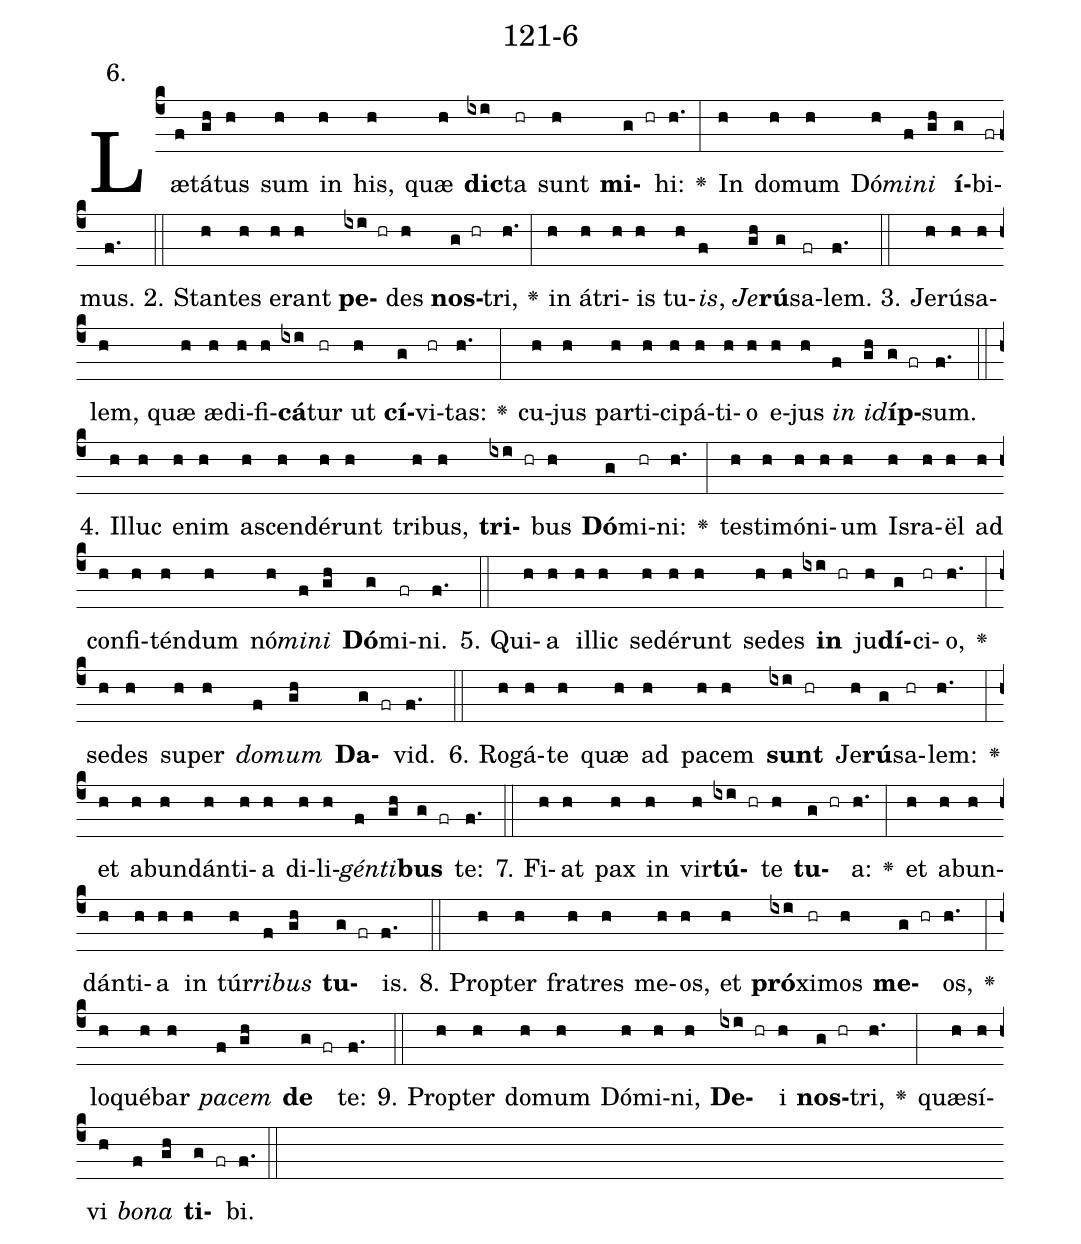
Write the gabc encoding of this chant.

name: 121-6;
annotation: 6.;
%%
(c4)Læ(f)tá(gh)tus(h) sum(h) in(h) his,(h) quæ(h) <b>dic</b>(ixi)ta(hr) sunt(h) <b>mi</b>(g hr)hi:(h.) <v>\greheightstar</v>(:) In(h) do(h)mum(h) Dó(h)<i>mi</i>(f)<i>ni</i>(gh) <b>í</b>(g)bi(fr)mus.(f.) (::)
2. Stan(h)tes(h) e(h)rant(h) <b>pe</b>(ixi hr)des(h) <b>nos</b>(g hr)tri,(h.) <v>\greheightstar</v>(:) in(h) á(h)tri(h)is(h) tu(h)<i>is</i>,(f) <i>Je</i>(gh)<b>rú</b>(g)sa(fr)lem.(f.) (::)
3. Je(h)rú(h)sa(h)lem,(h) quæ(h) æ(h)di(h)fi(h)<b>cá</b>(ixi)tur(hr) ut(h) <b>cí</b>(g)vi(hr)tas:(h.) <v>\greheightstar</v>(:) cu(h)jus(h) par(h)ti(h)ci(h)pá(h)ti(h)o(h) e(h)jus(h) <i>in</i>(f) <i>id</i>(gh)<b>íp</b>(g fr)sum.(f.) (::)
4. Il(h)luc(h) e(h)nim(h) a(h)scen(h)dé(h)runt(h) tri(h)bus,(h) <b>tri</b>(ixi hr)bus(h) <b>Dó</b>(g)mi(hr)ni:(h.) <v>\greheightstar</v>(:) tes(h)ti(h)mó(h)ni(h)um(h) Is(h)ra(h)ël(h) ad(h) con(h)fi(h)tén(h)dum(h) nó(h)<i>mi</i>(f)<i>ni</i>(gh) <b>Dó</b>(g)mi(fr)ni.(f.) (::)
5. Qui(h)a(h) il(h)lic(h) se(h)dé(h)runt(h) se(h)des(h) <b>in</b>(ixi hr) ju(h)<b>dí</b>(g)ci(hr)o,(h.) <v>\greheightstar</v>(:) se(h)des(h) su(h)per(h) <i>do</i>(f)<i>mum</i>(gh) <b>Da</b>(g fr)vid.(f.) (::)
6. Ro(h)gá(h)te(h) quæ(h) ad(h) pa(h)cem(h) <b>sunt</b>(ixi hr) Je(h)<b>rú</b>(g)sa(hr)lem:(h.) <v>\greheightstar</v>(:) et(h) ab(h)un(h)dán(h)ti(h)a(h) di(h)li(h)<i>gén</i>(f)<i>ti</i>(gh)<b>bus</b>(g fr) te:(f.) (::)
7. Fi(h)at(h) pax(h) in(h) vir(h)<b>tú</b>(ixi hr)te(h) <b>tu</b>(g hr)a:(h.) <v>\greheightstar</v>(:) et(h) ab(h)un(h)dán(h)ti(h)a(h) in(h) túr(h)<i>ri</i>(f)<i>bus</i>(gh) <b>tu</b>(g fr)is.(f.) (::)
8. Prop(h)ter(h) fra(h)tres(h) me(h)os,(h) et(h) <b>pró</b>(ixi)xi(hr)mos(h) <b>me</b>(g hr)os,(h.) <v>\greheightstar</v>(:) lo(h)qué(h)bar(h) <i>pa</i>(f)<i>cem</i>(gh) <b>de</b>(g fr) te:(f.) (::)
9. Prop(h)ter(h) do(h)mum(h) Dó(h)mi(h)ni,(h) <b>De</b>(ixi hr)i(h) <b>nos</b>(g hr)tri,(h.) <v>\greheightstar</v>(:) quæ(h)sí(h)vi(h) <i>bo</i>(f)<i>na</i>(gh) <b>ti</b>(g fr)bi.(f.) (::)
